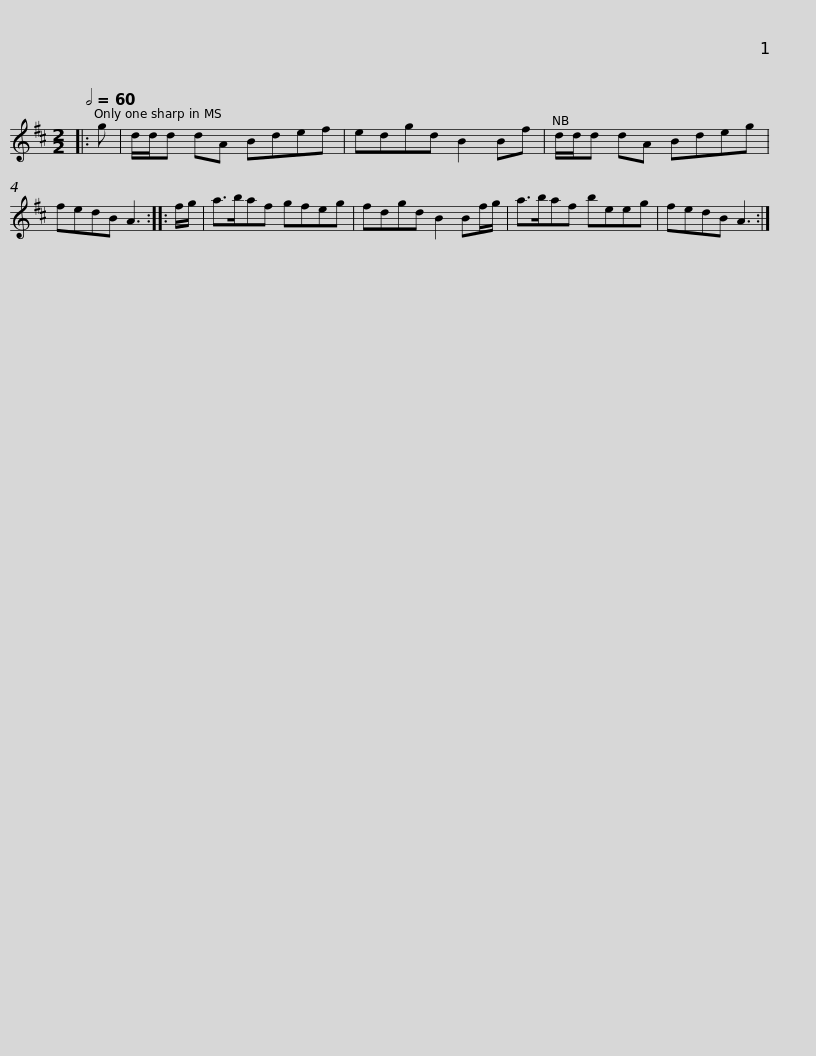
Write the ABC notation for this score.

X:1
L:1/8
Q:1/2=60
M:2/2
I:linebreak $
K:D
V:1 treble
V:1
|: g | d/d/d dA Bdef | edgd B2 Bf | d/d/d dA Bdeg | fedB A3 :: %5
 f/g/ |$ a>baf gfeg | fdgd B2 Bf/g/ | a>baf beeg | fedB A3 :| %10
